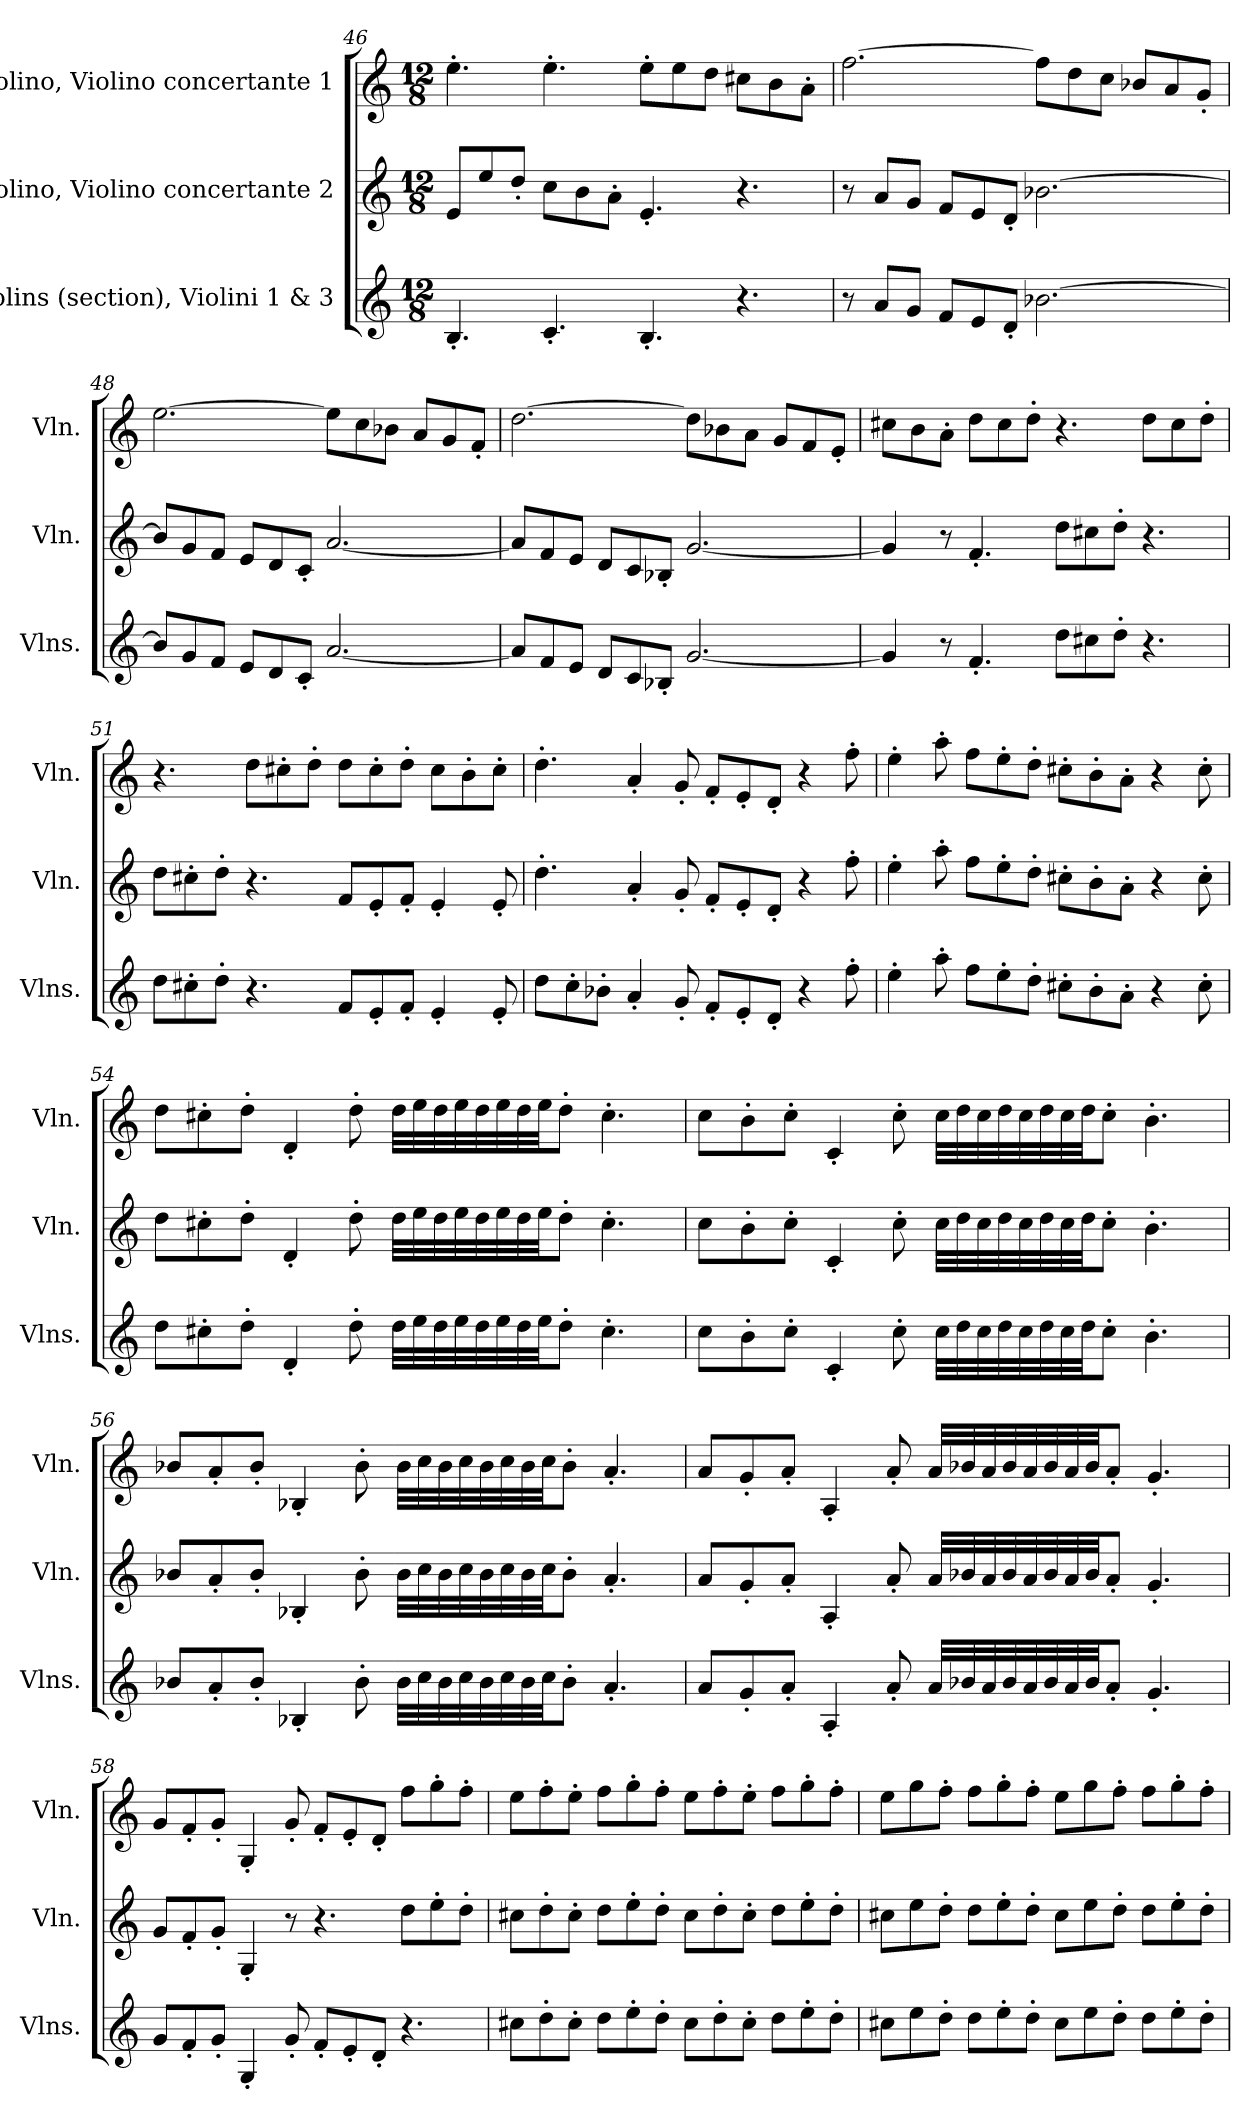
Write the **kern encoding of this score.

**kern	**kern	**kern
*part3	*part2	*part1
*staff3	*staff2	*staff1
*I"Violins (section), Violini 1 &amp; 3	*I"Violino, Violino concertante 2	*I"Violino, Violino concertante 1
*I'Vlns.	*I'Vln.	*I'Vln.
*clefG2	*clefG2	*clefG2
*k[]	*k[]	*k[]
*M12/8	*M12/8	*M12/8
=46	=46	=46
4.B'/	8e/L	4.ee'\
.	8ee/	.
.	8dd'/J	.
4.c'/	8cc\L	4.ee'\
.	8b\	.
.	8a'\J	.
4.B'/	4.e'/	8ee'\L
.	.	8ee\
.	.	8dd\J
4.r	4.r	8cc#X\L
.	.	8b\
.	.	8a'\J
=47	=47	=47
8r	8r	[2.ff\
8a/L	8a/L	.
8g/J	8g/J	.
8f/L	8f/L	.
8e/	8e/	.
8d'/J	8d'/J	.
[2.b-X\	[2.b-X\	8ff\L]
.	.	8dd\
.	.	8cc\J
.	.	8b-X/L
.	.	8a/
.	.	8g'/J
!!LO:LB:g=z
=48	=48	=48
8b-/L]	8b-/L]	[2.ee\
8g/	8g/	.
8f/J	8f/J	.
8e/L	8e/L	.
8d/	8d/	.
8c'/J	8c'/J	.
[2.a/	[2.a/	8ee\L]
.	.	8cc\
.	.	8b-X\J
.	.	8a/L
.	.	8g/
.	.	8f'/J
=49	=49	=49
8a/L]	8a/L]	[2.dd\
8f/	8f/	.
8e/J	8e/J	.
8d/L	8d/L	.
8c/	8c/	.
8B-X'/J	8B-X'/J	.
[2.g/	[2.g/	8dd\L]
.	.	8b-X\
.	.	8a\J
.	.	8g/L
.	.	8f/
.	.	8e'/J
=50	=50	=50
4g/]	4g/]	8cc#X\L
.	.	8b\
8r	8r	8a'\J
4.f'/	4.f'/	8dd\L
.	.	8cc#\
.	.	8dd'\J
8dd\L	8dd\L	4.r
8cc#X\	8cc#X\	.
8dd'\J	8dd'\J	.
4.r	4.r	8dd\L
.	.	8cc#\
.	.	8dd'\J
!!LO:LB:g=z
=51	=51	=51
8dd\L	8dd\L	4.r
8cc#X'\	8cc#X'\	.
8dd'\J	8dd'\J	.
4.r	4.r	8dd\L
.	.	8cc#X'\
.	.	8dd'\J
8f/L	8f/L	8dd\L
8e'/	8e'/	8cc#'\
8f'/J	8f'/J	8dd'\J
4e'/	4e'/	8cc#\L
.	.	8b'\
8e'/	8e'/	8cc#'\J
=52	=52	=52
8dd\L	4.dd'\	4.dd'\
8cc'\	.	.
8b-X'\J	.	.
4a'/	4a'/	4a'/
8g'/	8g'/	8g'/
8f'/L	8f'/L	8f'/L
8e'/	8e'/	8e'/
8d'/J	8d'/J	8d'/J
4r	4r	4r
8ff'\	8ff'\	8ff'\
=53	=53	=53
4ee'\	4ee'\	4ee'\
8aa'\	8aa'\	8aa'\
8ff\L	8ff\L	8ff\L
8ee'\	8ee'\	8ee'\
8dd'\J	8dd'\J	8dd'\J
8cc#X'\L	8cc#X'\L	8cc#X'\L
8b'\	8b'\	8b'\
8a'\J	8a'\J	8a'\J
4r	4r	4r
8cc#'\	8cc#'\	8cc#'\
!!LO:LB:g=z
=54	=54	=54
8dd\L	8dd\L	8dd\L
8cc#X'\	8cc#X'\	8cc#X'\
8dd'\J	8dd'\J	8dd'\J
4d'/	4d'/	4d'/
8dd'\	8dd'\	8dd'\
32dd\LLL	32dd\LLL	32dd\LLL
32ee\	32ee\	32ee\
32dd\	32dd\	32dd\
32ee\	32ee\	32ee\
32dd\	32dd\	32dd\
32ee\	32ee\	32ee\
32dd\	32dd\	32dd\
32ee\JJ	32ee\JJ	32ee\JJ
8dd'\J	8dd'\J	8dd'\J
4.cc#'\	4.cc#'\	4.cc#'\
=55	=55	=55
8cc\L	8cc\L	8cc\L
8b'\	8b'\	8b'\
8cc'\J	8cc'\J	8cc'\J
4c'/	4c'/	4c'/
8cc'\	8cc'\	8cc'\
32cc\LLL	32cc\LLL	32cc\LLL
32dd\	32dd\	32dd\
32cc\	32cc\	32cc\
32dd\	32dd\	32dd\
32cc\	32cc\	32cc\
32dd\	32dd\	32dd\
32cc\	32cc\	32cc\
32dd\JJ	32dd\JJ	32dd\JJ
8cc'\J	8cc'\J	8cc'\J
4.b'\	4.b'\	4.b'\
!!LO:PB:g=z
=56	=56	=56
8b-X/L	8b-X/L	8b-X/L
8a'/	8a'/	8a'/
8b-'/J	8b-'/J	8b-'/J
4B-X'/	4B-X'/	4B-X'/
8b-'\	8b-'\	8b-'\
32b-\LLL	32b-\LLL	32b-\LLL
32cc\	32cc\	32cc\
32b-\	32b-\	32b-\
32cc\	32cc\	32cc\
32b-\	32b-\	32b-\
32cc\	32cc\	32cc\
32b-\	32b-\	32b-\
32cc\JJ	32cc\JJ	32cc\JJ
8b-'\J	8b-'\J	8b-'\J
4.a'/	4.a'/	4.a'/
=57	=57	=57
8a/L	8a/L	8a/L
8g'/	8g'/	8g'/
8a'/J	8a'/J	8a'/J
4A'/	4A'/	4A'/
8a'/	8a'/	8a'/
32a/LLL	32a/LLL	32a/LLL
32b-X/	32b-X/	32b-X/
32a/	32a/	32a/
32b-/	32b-/	32b-/
32a/	32a/	32a/
32b-/	32b-/	32b-/
32a/	32a/	32a/
32b-/JJ	32b-/JJ	32b-/JJ
8a'/J	8a'/J	8a'/J
4.g'/	4.g'/	4.g'/
!!LO:LB:g=z
=58	=58	=58
8g/L	8g/L	8g/L
8f'/	8f'/	8f'/
8g'/J	8g'/J	8g'/J
4G'/	4G'/	4G'/
8g'/	8r	8g'/
8f'/L	4.r	8f'/L
8e'/	.	8e'/
8d'/J	.	8d'/J
4.r	8dd\L	8ff\L
.	8ee'\	8gg'\
.	8dd'\J	8ff'\J
=59	=59	=59
8cc#X\L	8cc#X\L	8ee\L
8dd'\	8dd'\	8ff'\
8cc#'\J	8cc#'\J	8ee'\J
8dd\L	8dd\L	8ff\L
8ee'\	8ee'\	8gg'\
8dd'\J	8dd'\J	8ff'\J
8cc#\L	8cc#\L	8ee\L
8dd'\	8dd'\	8ff'\
8cc#'\J	8cc#'\J	8ee'\J
8dd\L	8dd\L	8ff\L
8ee'\	8ee'\	8gg'\
8dd'\J	8dd'\J	8ff'\J
=60	=60	=60
8cc#X\L	8cc#X\L	8ee\L
8ee\	8ee\	8gg\
8dd'\J	8dd'\J	8ff'\J
8dd\L	8dd\L	8ff\L
8ee'\	8ee'\	8gg'\
8dd'\J	8dd'\J	8ff'\J
8cc#\L	8cc#\L	8ee\L
8ee\	8ee\	8gg\
8dd'\J	8dd'\J	8ff'\J
8dd\L	8dd\L	8ff\L
8ee'\	8ee'\	8gg'\
8dd'\J	8dd'\J	8ff'\J
=	=	=
*-	*-	*-
